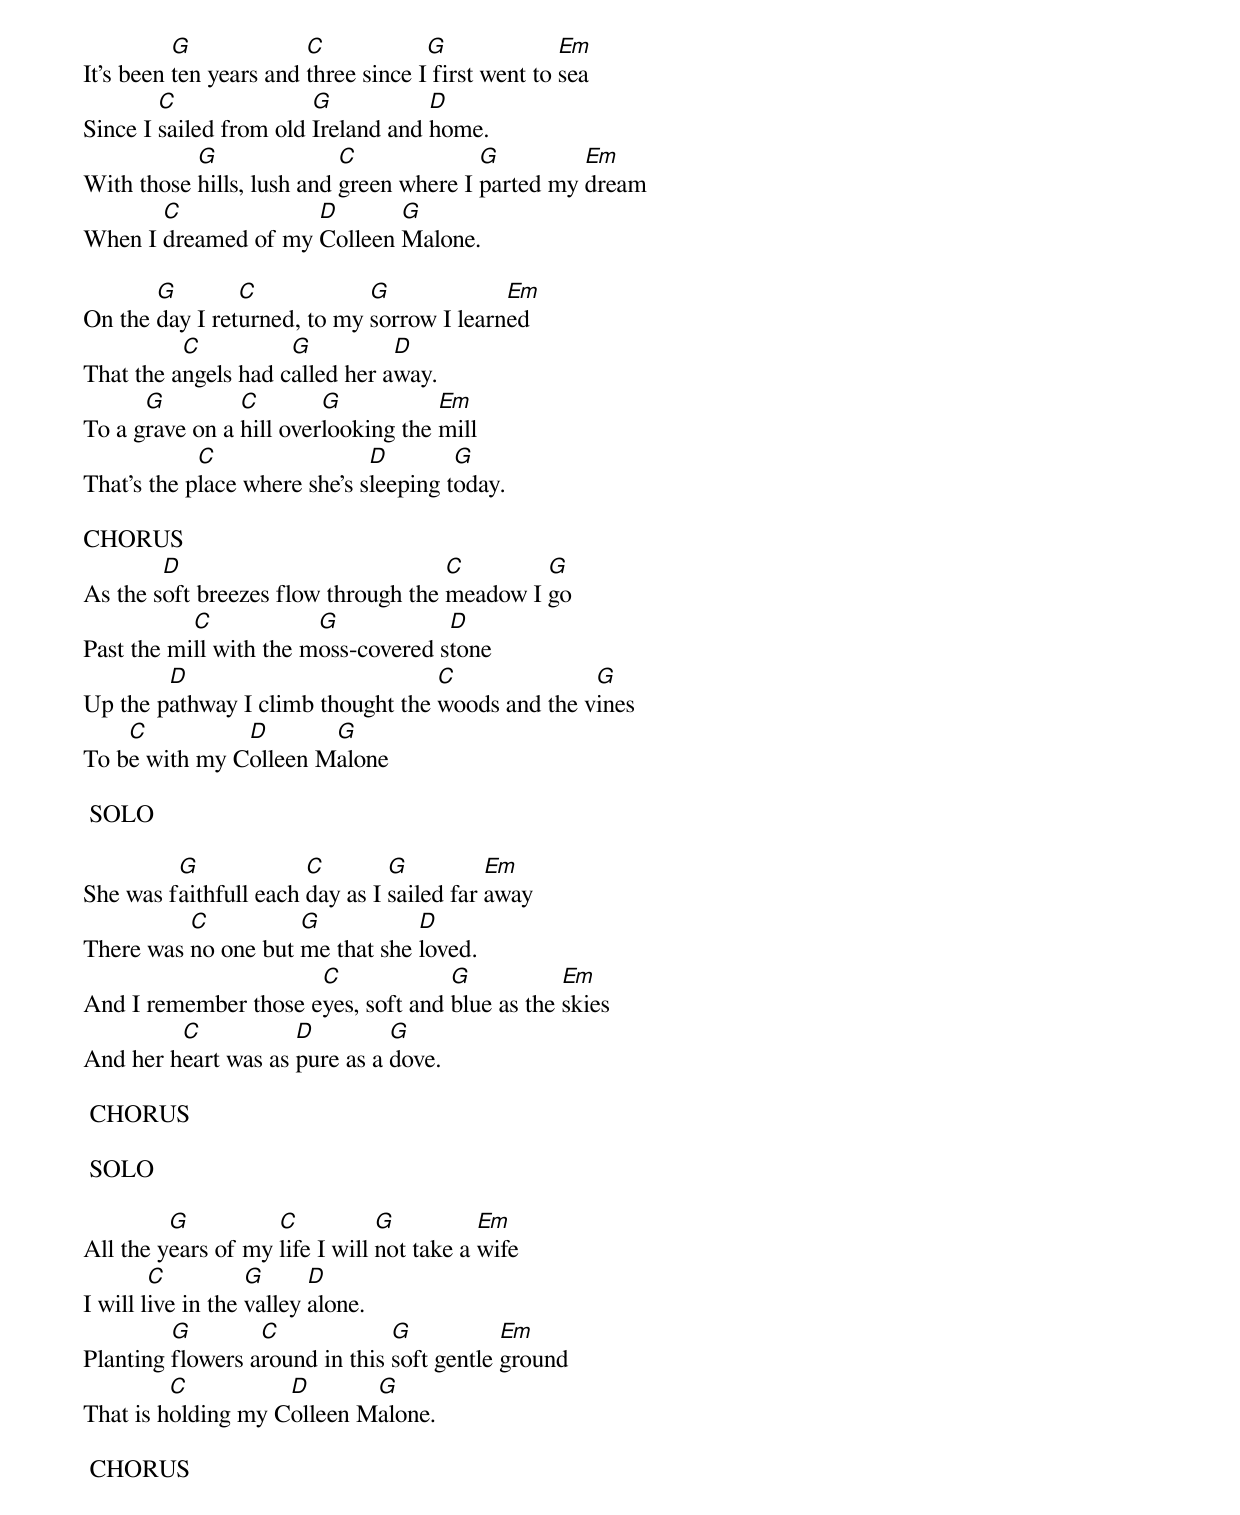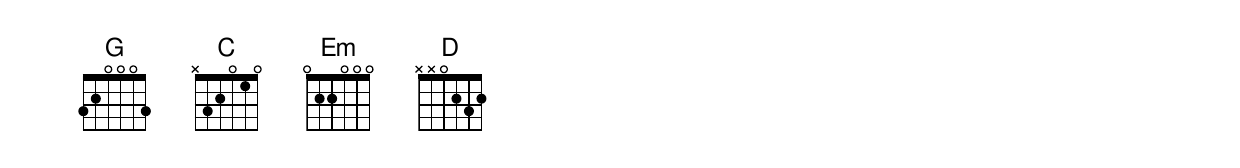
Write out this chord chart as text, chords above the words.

          G             C            G              Em
It's been ten years and three since I first went to sea
        C               G           D
Since I sailed from old Ireland and home.
           G               C             G         Em
With those hills, lush and green where I parted my dream
       C             D       G
When I dreamed of my Colleen Malone.

       G        C            G             Em
On the day I returned, to my sorrow I learned
          C          G          D
That the angels had called her away.
      G         C        G           Em
To a grave on a hill overlooking the mill
            C                 D        G
That's the place where she's sleeping today.

CHORUS
        D                            C        G
As the soft breezes flow through the meadow I go
           C            G            D
Past the mill with the moss-covered stone
        D                          C              G
Up the pathway I climb thought the woods and the vines
    C          D       G
To be with my Colleen Malone

 SOLO

         G             C        G          Em
She was faithfull each day as I sailed far away
          C          G           D
There was no one but me that she loved.
                      C             G           Em
And I remember those eyes, soft and blue as the skies
         C           D         G
And her heart was as pure as a dove.

 CHORUS

 SOLO

         G          C           G          Em
All the years of my life I will not take a wife
        C          G      D
I will live in the valley alone.
         G        C             G           Em
Planting flowers around in this soft gentle ground
         C          D       G
That is holding my Colleen Malone.

 CHORUS
